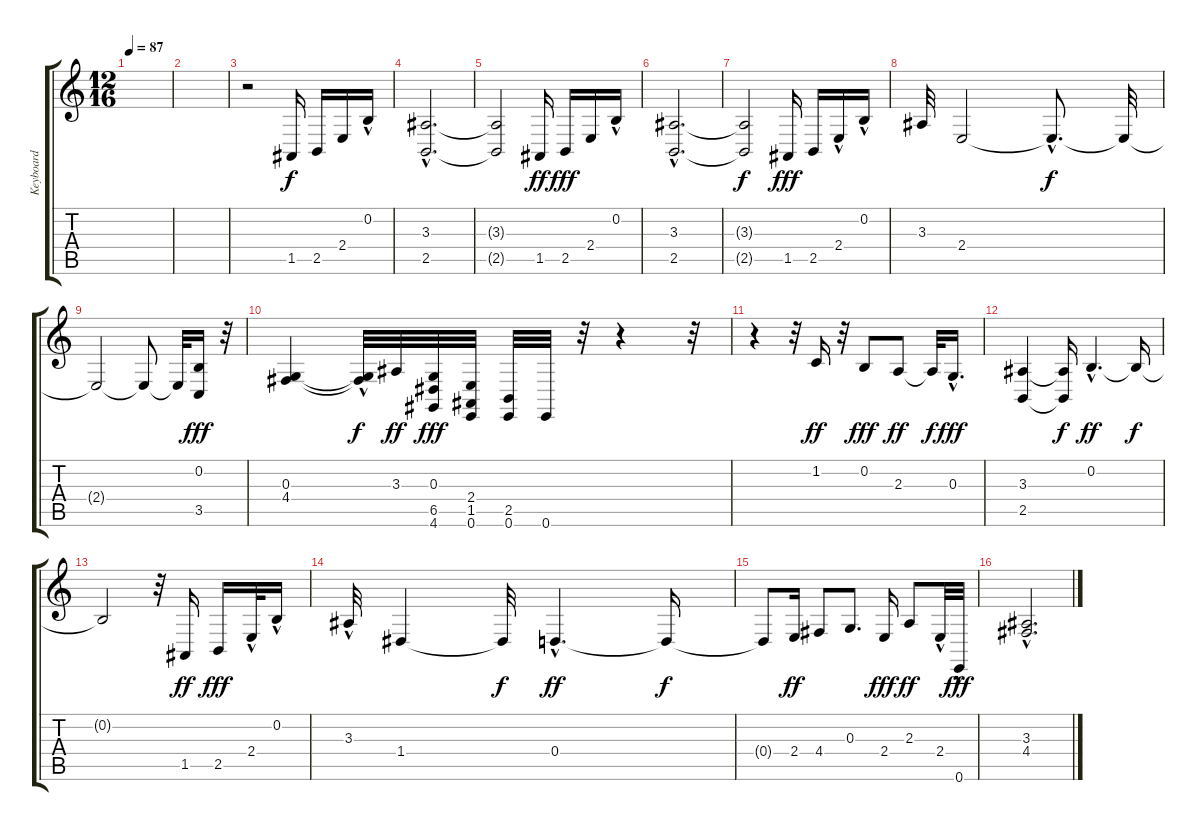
\track ("Keyboard" "Keyboard") {instrument fx5brightness}
\staff {score tabs}
\tuning (E4 B3 G3 D3 A2 E2) {hide}
\ts (12 16)
\tempo 87
\clef g2
\ks c
|
|
r.2 1.5.16 2.5.16 2.4.16 0.2{hac}.16 |
(3.3{hac} 2.5{hac}).2{d} |
(3.3{t} 2.5{t}).2{dy f} 1.5.16{dy ff} 2.5.16{dy fff} 2.4.16 0.2{hac}.16 |
(3.3{hac} 2.5{hac}).2{d} |
(3.3{t} 2.5{t}).2{dy f} 1.5.16{dy fff} 2.5.16 2.4{hac}.16 0.2{hac}.16 |
3.3.32 2.4.2 2.4{hac t}.8{d dy f} 2.4{t}.32 |
2.4{t}.2 2.4{t}.8 2.4{t}.32 (0.2 3.5).16{dy fff} r.32 |
(0.3 4.4).4 (0.3{hac t} 4.4{hac t}).32{dy f} 3.3.32{dy ff} (0.3 6.5 4.6).32{dy fff} (2.4 1.5 0.6).32 (2.5 0.6).32 0.6.32 r.32 r.4 r.32 |
r.4 r.32 1.2.16{dy ff} r.32 0.2.8{dy fff} 2.3.8{dy ff} 2.3{t}.32{dy f} 0.3{hac}.16{d dy fff} |
(3.3 2.5).4 (3.3{t} 2.5{t}).16{dy f} 0.2{hac}.4{d dy ff} 0.2{t}.16{dy f} |
0.2{t}.2 r.32 1.5.16{dy ff} 2.5.16{dy fff} 2.4{hac}.32 0.2{hac}.16 |
3.3{hac}.32 1.4.4 1.4{t}.32{dy f} 0.4{hac}.4{d dy ff} 0.4{t}.16{dy f} |
0.4{t}.8 2.4.16{dy ff} 4.4.8 0.3.8{d} 2.4.16{dy fff} 2.3.8{dy ff} 2.4{hac}.32 0.6{hac}.32{dy fff} |
(3.3 4.4{hac}).2{d}
